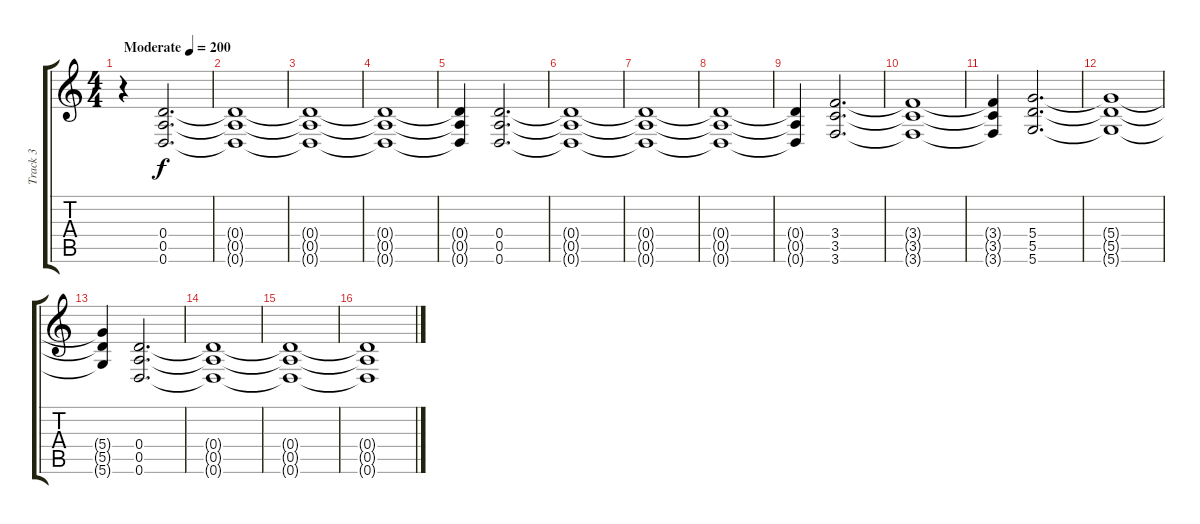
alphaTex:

\track ("Track 3" "Track 3") {instrument distortionguitar}
\staff {score tabs}
\tuning (E4 B3 G3 D3 A2 D2) {hide}
\ts (4 4)
\tempo (200 "Moderate")
\clef g2
\ks c
r.4{dy f instrument distortionguitar} (0.4 0.5 0.6).2{d} |
(0.4{t} 0.5{t} 0.6{t}).1 |
(0.4{t} 0.5{t} 0.6{t}).1 |
(0.4{t} 0.5{t} 0.6{t}).1 |
(0.4{t} 0.5{t} 0.6{t}).4 (0.4 0.5 0.6).2{d} |
(0.4{t} 0.5{t} 0.6{t}).1 |
(0.4{t} 0.5{t} 0.6{t}).1 |
(0.4{t} 0.5{t} 0.6{t}).1 |
(0.4{t} 0.5{t} 0.6{t}).4 (3.4 3.5 3.6).2{d} |
(3.4{t} 3.5{t} 3.6{t}).1 |
(3.4{t} 3.5{t} 3.6{t}).4 (5.4 5.5 5.6).2{d} |
(5.4{t} 5.5{t} 5.6{t}).1 |
(5.4{t} 5.5{t} 5.6{t}).4 (0.4 0.5 0.6).2{d} |
(0.4{t} 0.5{t} 0.6{t}).1 |
(0.4{t} 0.5{t} 0.6{t}).1 |
(0.4{t} 0.5{t} 0.6{t}).1
